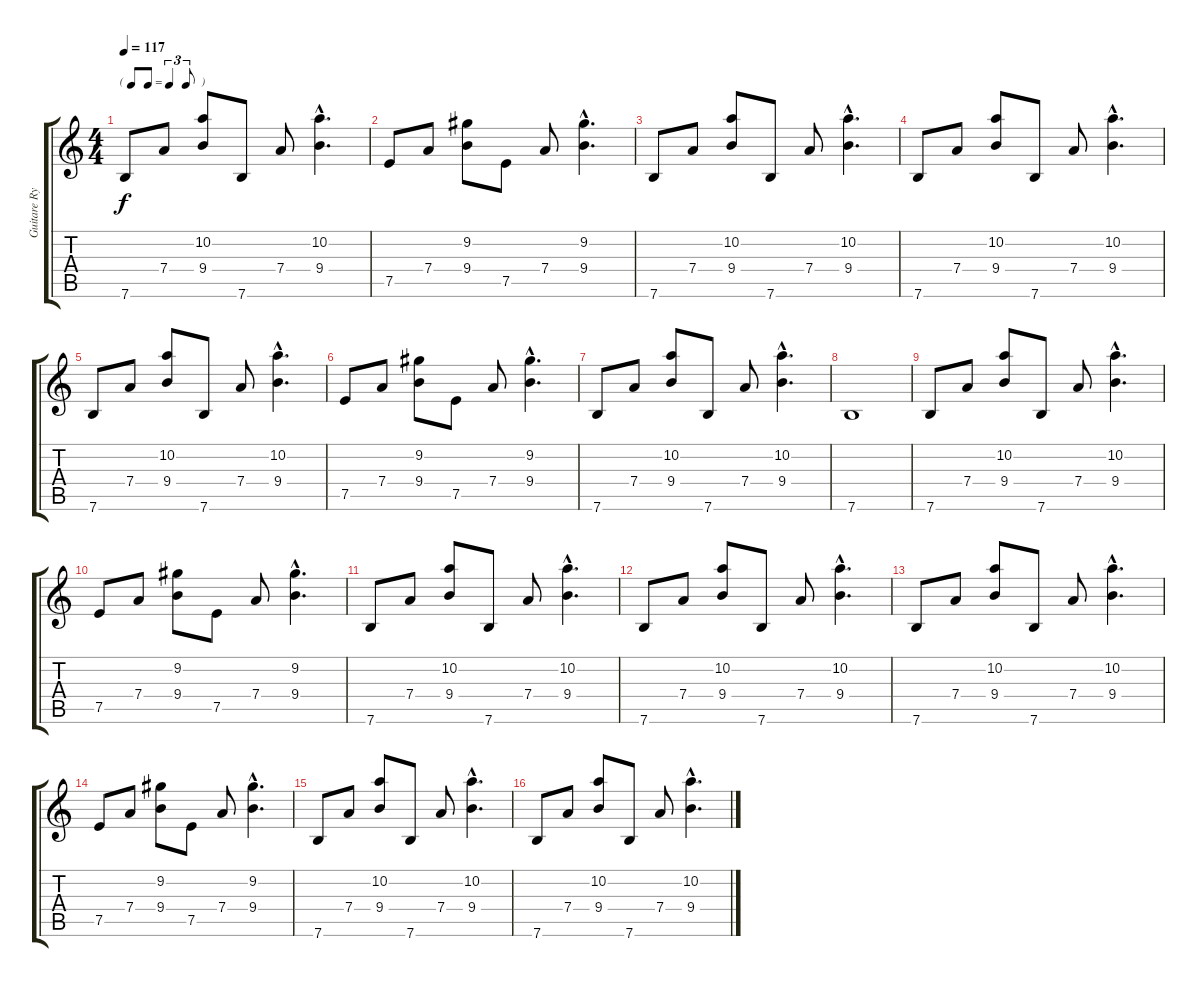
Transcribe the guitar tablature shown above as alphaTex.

\track ("Guitare Rythm Tapping" "Guitare Ry") {instrument electricguitarjazz}
\staff {score tabs}
\tuning (E4 B3 G3 D3 A2 E2) {hide}
\ts (4 4)
\tf triplet8th
\tempo 117
\clef g2
\ks c
7.6.8{dy f instrument electricguitarjazz} 7.4.8 (10.2 9.4).8 7.6.8 7.4.8 (10.2{hac} 9.4{hac}).4{d} |
7.5.8 7.4.8 (9.2 9.4).8 7.5.8 7.4.8 (9.2{hac} 9.4{hac}).4{d} |
7.6.8 7.4.8 (10.2 9.4).8 7.6.8 7.4.8 (10.2{hac} 9.4{hac}).4{d} |
7.6.8 7.4.8 (10.2 9.4).8 7.6.8 7.4.8 (10.2{hac} 9.4{hac}).4{d} |
7.6.8 7.4.8 (10.2 9.4).8 7.6.8 7.4.8 (10.2{hac} 9.4{hac}).4{d} |
7.5.8 7.4.8 (9.2 9.4).8 7.5.8 7.4.8 (9.2{hac} 9.4{hac}).4{d} |
7.6.8 7.4.8 (10.2 9.4).8 7.6.8 7.4.8 (10.2{hac} 9.4{hac}).4{d} |
7.6.1 |
7.6.8 7.4.8 (10.2 9.4).8 7.6.8 7.4.8 (10.2{hac} 9.4{hac}).4{d} |
7.5.8 7.4.8 (9.2 9.4).8 7.5.8 7.4.8 (9.2{hac} 9.4{hac}).4{d} |
7.6.8 7.4.8 (10.2 9.4).8 7.6.8 7.4.8 (10.2{hac} 9.4{hac}).4{d} |
7.6.8 7.4.8 (10.2 9.4).8 7.6.8 7.4.8 (10.2{hac} 9.4{hac}).4{d} |
7.6.8 7.4.8 (10.2 9.4).8 7.6.8 7.4.8 (10.2{hac} 9.4{hac}).4{d} |
7.5.8 7.4.8 (9.2 9.4).8 7.5.8 7.4.8 (9.2{hac} 9.4{hac}).4{d} |
7.6.8 7.4.8 (10.2 9.4).8 7.6.8 7.4.8 (10.2{hac} 9.4{hac}).4{d} |
7.6.8 7.4.8 (10.2 9.4).8 7.6.8 7.4.8 (10.2{hac} 9.4{hac}).4{d}
